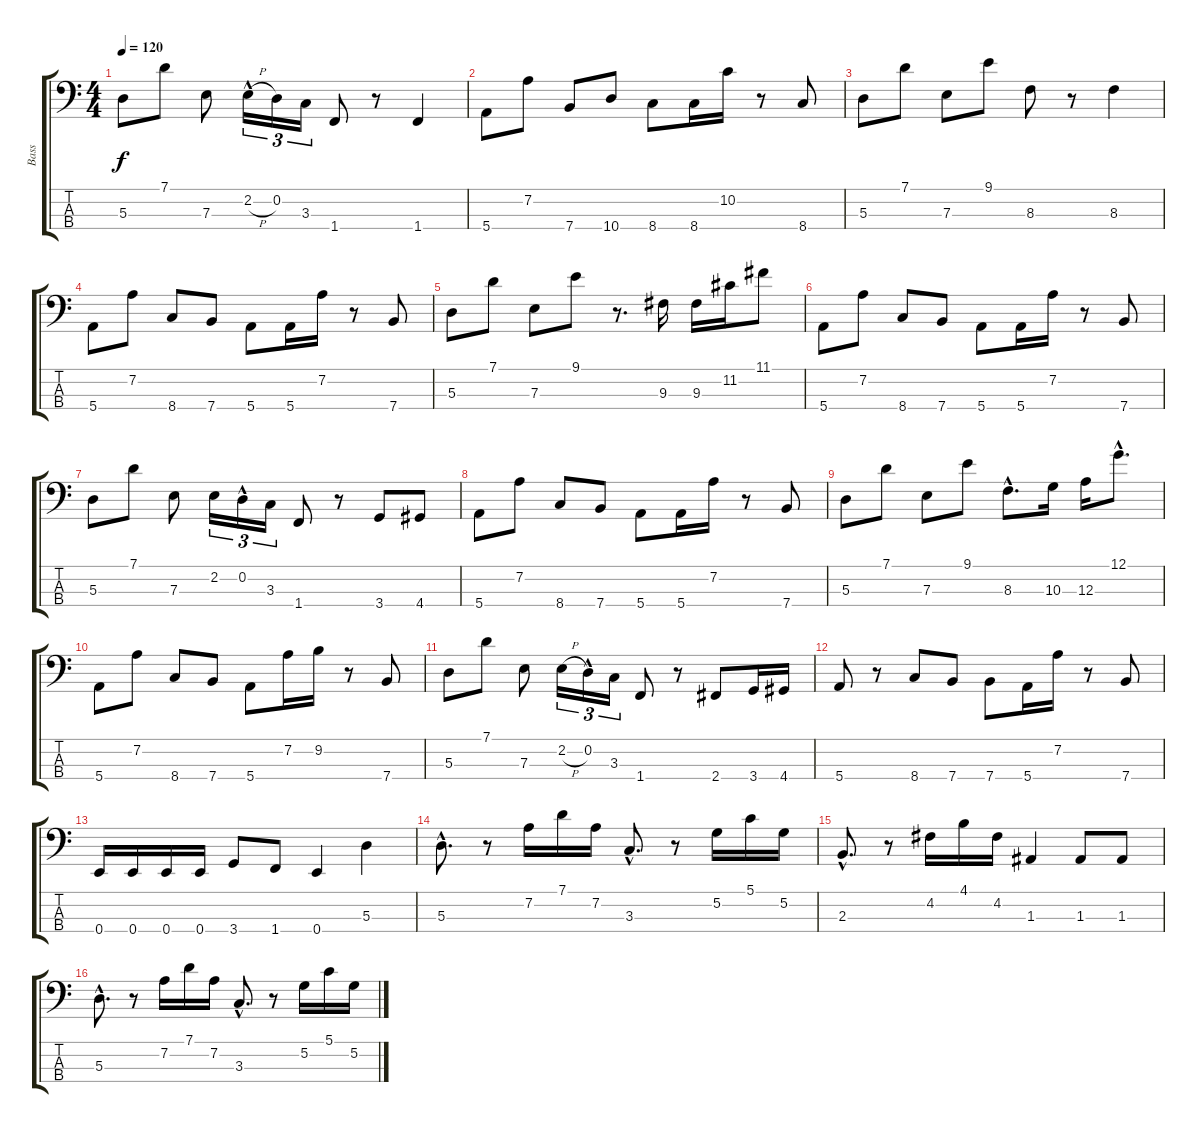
\track ("Bass" "Bass") {instrument electricbassfinger}
\staff {score tabs}
\tuning (G2 D2 A1 E1) {hide}
\ts (4 4)
\tempo 120
\clef f4
\ks c
5.3.8{dy f} 7.1.8 7.3.8 2.2{h hac}.16{tu (3 2)} 0.2.16{tu (3 2)} 3.3.16{tu (3 2)} 1.4.8 r.8 1.4.4 |
5.4.8 7.2.8 7.4.8 10.4.8 8.4.8 8.4.16 10.2.16 r.8 8.4.8 |
5.3.8 7.1.8 7.3.8 9.1.8 8.3.8 r.8 8.3.4 |
5.4.8 7.2.8 8.4.8 7.4.8 5.4.8 5.4.16 7.2.16 r.8 7.4.8 |
5.3.8 7.1.8 7.3.8 9.1.8 r.8{d} 9.3.16 9.3.16 11.2.16 11.1.8 |
5.4.8 7.2.8 8.4.8 7.4.8 5.4.8 5.4.16 7.2.16 r.8 7.4.8 |
5.3.8 7.1.8 7.3.8 2.2.16{tu (3 2)} 0.2{hac}.16{tu (3 2)} 3.3.16{tu (3 2)} 1.4.8 r.8 3.4.8 4.4.8 |
5.4.8 7.2.8 8.4.8 7.4.8 5.4.8 5.4.16 7.2.16 r.8 7.4.8 |
5.3.8 7.1.8 7.3.8 9.1.8 8.3{hac}.8{d} 10.3.16 12.3.16 12.1{hac}.8{d} |
5.4.8 7.2.8 8.4.8 7.4.8 5.4.8 7.2.16 9.2.16 r.8 7.4.8 |
5.3.8 7.1.8 7.3.8 2.2{h}.16{tu (3 2)} 0.2{hac}.16{tu (3 2)} 3.3.16{tu (3 2)} 1.4.8 r.8 2.4.8 3.4.16 4.4.16 |
5.4.8 r.8 8.4.8 7.4.8 7.4.8 5.4.16 7.2.16 r.8 7.4.8 |
0.4.16 0.4.16 0.4.16 0.4.16 3.4.8 1.4.8 0.4.4 5.3.4 |
5.3{hac}.8{d} r.8 7.2.16 7.1.16 7.2.16 3.3{hac}.8{d} r.8 5.2.16 5.1.16 5.2.16 |
2.3{hac}.8{d} r.8 4.2.16 4.1.16 4.2.16 1.3.4 1.3.8 1.3.8 |
5.3{hac}.8{d} r.8 7.2.16 7.1.16 7.2.16 3.3{hac}.8{d} r.8 5.2.16 5.1.16 5.2.16
